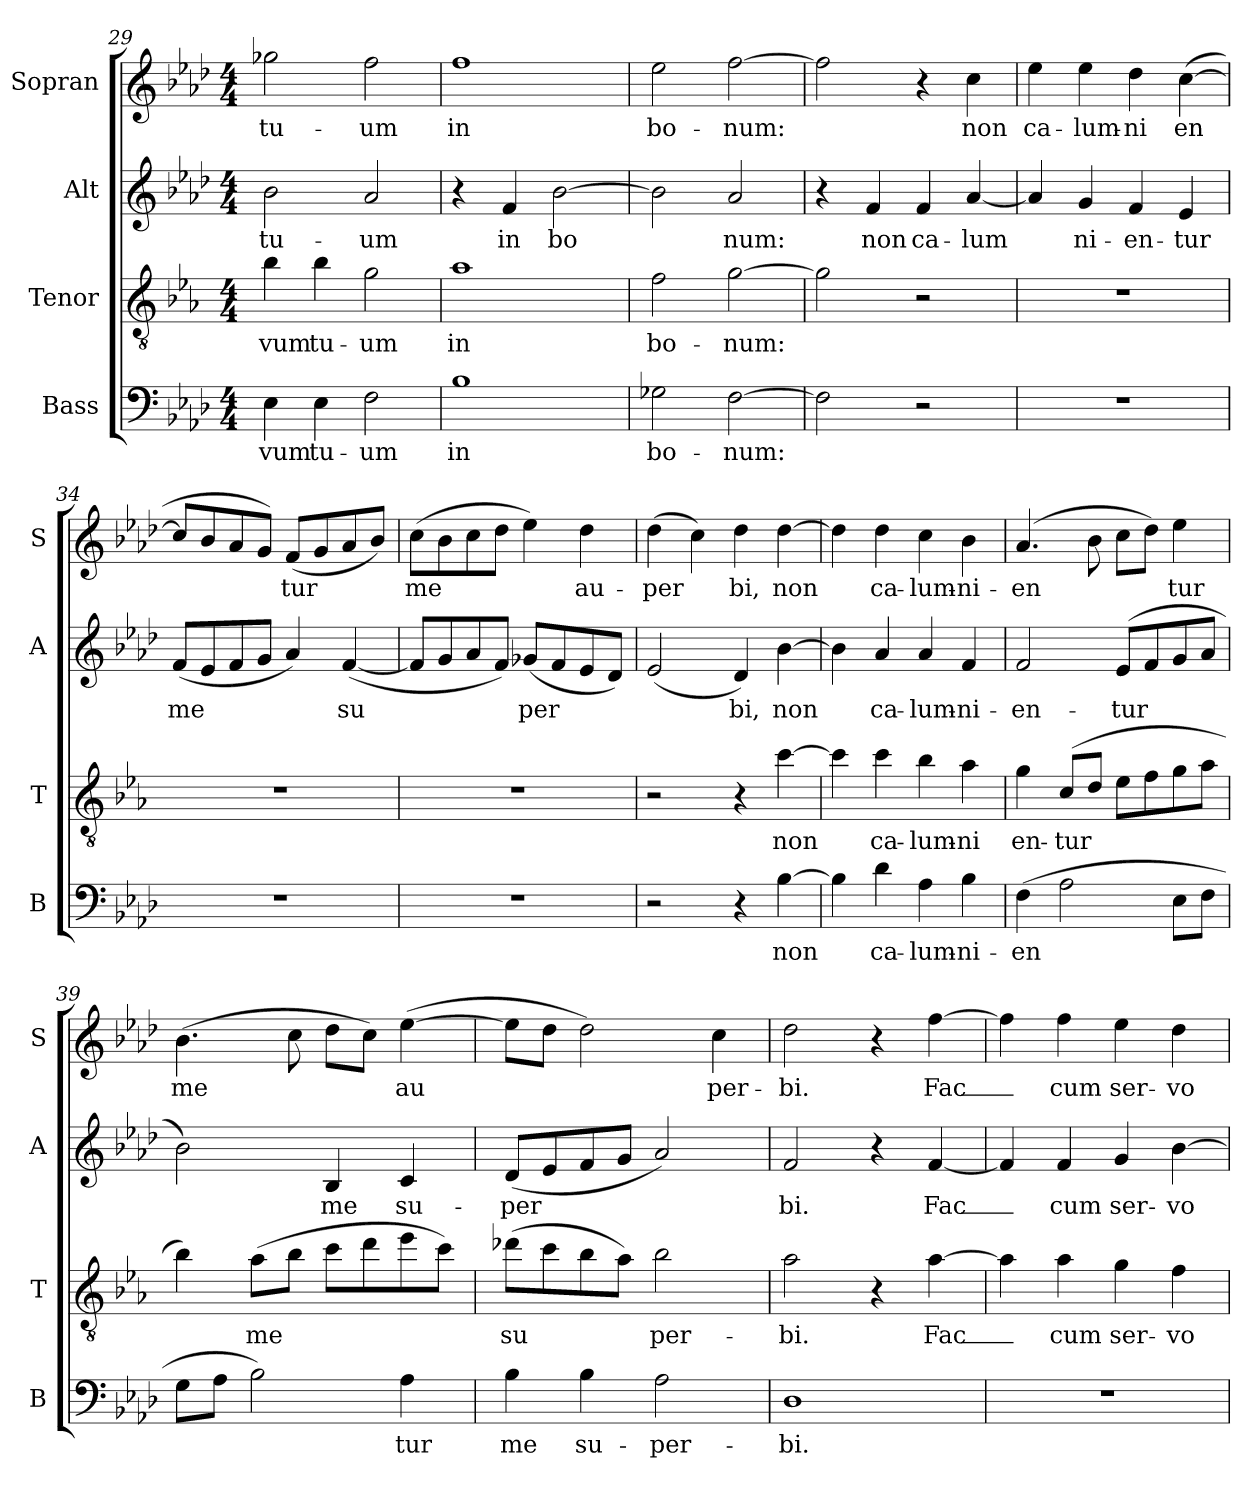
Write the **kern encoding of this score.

**kern	**text	**kern	**text	**kern	**text	**kern	**text
*part4	*part4	*part3	*part3	*part2	*part2	*part1	*part1
*staff4	*staff4	*staff3	*staff3	*staff2	*staff2	*staff1	*staff1
*I"Bass	*	*I"Tenor	*	*I"Alt	*	*I"Sopran	*
*I'B	*	*I'T	*	*I'A	*	*I'S	*
*clefF4	*	*clefGv2	*	*clefG2	*	*clefG2	*
*	*	*ITrd4c7	*	*	*	*	*
*k[b-e-a-d-]	*	*k[b-e-a-d-]	*	*k[b-e-a-d-]	*	*k[b-e-a-d-]	*
*M4/4	*	*M4/4	*	*M4/4	*	*M4/4	*
=29	=29	=29	=29	=29	=29	=29	=29
!	!LO:LY:b	!	!LO:LY:b	!	!LO:LY:b	!	!LO:LY:b
4E-\	vum	4e-\	vum	2b-\	tu-	2gg-X\	tu-
!	!LO:LY:b	!	!LO:LY:b	!	!	!	!
4E-\	tu-	4e-\	tu-	.	.	.	.
!	!LO:LY:b	!	!LO:LY:b	!	!LO:LY:b	!	!LO:LY:b
2F\	um	2c\	um	2a-/	um	2ff\	um
!!LO:LB:g=z
=30	=30	=30	=30	=30	=30	=30	=30
!	!LO:LY:b	!	!LO:LY:b	!	!	!	!LO:LY:b
1B-	in	1d-	in	4r	.	1ff	in
!	!	!	!	!	!LO:LY:b	!	!
.	.	.	.	4f/	in	.	.
!	!	!	!	!	!LO:LY:b	!	!
.	.	.	.	[2b-\	bo	.	.
=31	=31	=31	=31	=31	=31	=31	=31
!	!LO:LY:b	!	!LO:LY:b	!	!	!	!LO:LY:b
2G-X\	bo-	2B-\	bo-	2b-\]	.	2ee-\	bo-
!	!LO:LY:b	!	!LO:LY:b	!	!LO:LY:b	!	!LO:LY:b
[2F\	num:	[2c\	num:	2a-/	num:	[2ff\	num:
=32	=32	=32	=32	=32	=32	=32	=32
2F\]	.	2c\]	.	4r	.	2ff\]	.
!	!	!	!	!	!LO:LY:b	!	!
.	.	.	.	4f/	non	.	.
!	!	!	!	!	!LO:LY:b	!	!
2r	.	2r	.	4f/	ca-	4r	.
!	!	!	!	!	!LO:LY:b	!	!LO:LY:b
.	.	.	.	[4a-/	lum	4cc\	non
=33	=33	=33	=33	=33	=33	=33	=33
!	!	!	!	!	!	!	!LO:LY:b
1r	.	1r	.	4a-/]	.	4ee-\	ca-
!	!	!	!	!	!LO:LY:b	!	!LO:LY:b
.	.	.	.	4g/	ni-	4ee-\	lum-
!	!	!	!	!	!LO:LY:b	!	!LO:LY:b
.	.	.	.	4f/	en-	4dd-\	ni
!	!	!	!	!	!LO:LY:b	!	!LO:LY:b
.	.	.	.	4e-/	tur	([4cc\	en
=34	=34	=34	=34	=34	=34	=34	=34
!	!	!	!	!	!LO:LY:b	!	!
1r	.	1r	.	(8f/L	me	8cc/L]	.
.	.	.	.	8e-/	.	8b-/	.
.	.	.	.	8f/	.	8a-/	.
.	.	.	.	8g/J	.	8g/J)	.
!	!	!	!	!	!	!	!LO:LY:b
.	.	.	.	4a-/)	.	(8f/L	tur
.	.	.	.	.	.	8g/	.
!	!	!	!	!	!LO:LY:b	!	!
.	.	.	.	([4f/	su	8a-/	.
.	.	.	.	.	.	8b-/J)	.
=35	=35	=35	=35	=35	=35	=35	=35
!	!	!	!	!	!	!	!LO:LY:b
1r	.	1r	.	8f/L]	.	(8cc\L	me
.	.	.	.	8g/	.	8b-\	.
.	.	.	.	8a-/	.	8cc\	.
.	.	.	.	8f/J)	.	8dd-\J	.
!	!	!	!	!	!LO:LY:b	!	!
.	.	.	.	(8g-X/L	per	4ee-\)	.
.	.	.	.	8f/	.	.	.
!	!	!	!	!	!	!	!LO:LY:b
.	.	.	.	8e-/	.	4dd-\	au-
.	.	.	.	8d-/J)	.	.	.
!!LO:LB:g=z
=36	=36	=36	=36	=36	=36	=36	=36
!	!	!	!	!	!LO:LY:b	!	!LO:LY:b
2r	.	2r	.	(2e-/	_-	(4dd-\	per
.	.	.	.	.	.	4cc\)	.
!	!	!	!	!	!LO:LY:b	!	!LO:LY:b
4r	.	4r	.	4d-/)	bi,	4dd-\	bi,
!	!LO:LY:b	!	!LO:LY:b	!	!LO:LY:b	!	!LO:LY:b
[4B-\	non	[4f\	non	[4b-\	non	[4dd-\	non
=37	=37	=37	=37	=37	=37	=37	=37
4B-\]	.	4f\]	.	4b-\]	.	4dd-\]	.
!	!LO:LY:b	!	!LO:LY:b	!	!LO:LY:b	!	!LO:LY:b
4d-\	ca-	4f\	ca-	4a-/	ca-	4dd-\	ca-
!	!LO:LY:b	!	!LO:LY:b	!	!LO:LY:b	!	!LO:LY:b
4A-\	lum-	4e-\	lum-	4a-/	lum-	4cc\	lum-
!	!LO:LY:b	!	!LO:LY:b	!	!LO:LY:b	!	!LO:LY:b
4B-\	ni-	4d-\	ni	4f/	ni-	4b-\	ni-
=38	=38	=38	=38	=38	=38	=38	=38
!	!LO:LY:b	!	!LO:LY:b	!	!LO:LY:b	!	!LO:LY:b
(4F\	en	4c\	en-	2f/	en-	(4.a-/	en
!	!	!	!LO:LY:b	!	!	!	!
2A-\	.	(8F/L	tur	.	.	.	.
.	.	8G/J	.	.	.	8b-\	.
!	!	!	!	!	!LO:LY:b	!	!
.	.	8A-\L	.	(8e-/L	tur	8cc\L	.
.	.	8B-\	.	8f/	.	8dd-\J)	.
!	!	!	!	!	!	!	!LO:LY:b
8E-\L	.	8c\	.	8g/	.	4ee-\	tur
8F\J	.	8d-\J	.	8a-/J	.	.	.
=39	=39	=39	=39	=39	=39	=39	=39
!	!	!	!	!	!	!	!LO:LY:b
8G\L	.	4e-\)	.	2b-\)	.	(4.b-\	me
8A-\J	.	.	.	.	.	.	.
!	!	!	!LO:LY:b	!	!	!	!
2B-\)	.	(8d-\L	me	.	.	.	.
.	.	8e-\J	.	.	.	8cc\	.
!	!	!	!	!	!LO:LY:b	!	!
.	.	8f\L	.	4B-/	me	8dd-\L	.
.	.	8g\	.	.	.	8cc\J)	.
!	!LO:LY:b	!	!	!	!LO:LY:b	!	!LO:LY:b
4A-\	tur	8a-\	.	4c/	su-	([4ee-\	au
.	.	8f\J)	.	.	.	.	.
=40	=40	=40	=40	=40	=40	=40	=40
!	!LO:LY:b	!	!LO:LY:b	!	!LO:LY:b	!	!
4B-\	me	(8g-X\L	su	(8d-/L	per	8ee-\L]	.
.	.	8f\	.	8e-/	.	8dd-\J	.
!	!LO:LY:b	!	!	!	!	!	!
4B-\	su-	8e-\	.	8f/	.	2dd-\)	.
.	.	8d-\J)	.	8g/J	.	.	.
!	!LO:LY:b	!	!LO:LY:b	!	!	!	!
2A-\	per-	2e-\	per-	2a-/)	.	.	.
!	!	!	!	!	!	!	!LO:LY:b
.	.	.	.	.	.	4cc\	per-
!!LO:LB:g=z
=41	=41	=41	=41	=41	=41	=41	=41
!	!LO:LY:b	!	!LO:LY:b	!	!LO:LY:b	!	!LO:LY:b
1D-	bi.	2d-\	bi.	2f/	bi.	2dd-\	bi.
.	.	4r	.	4r	.	4r	.
!	!	!	!LO:LY:b	!	!LO:LY:b	!	!LO:LY:b
.	.	[4d-\	Fac_-	[4f/	Fac_-	[4ff\	Fac_-
!!LO:PB:g=z
=42	=42	=42	=42	=42	=42	=42	=42
!	!	!	!LO:LY:b	!	!LO:LY:b	!	!LO:LY:b
1r	.	4d-\]	_	4f/]	_	4ff\]	_
!	!	!	!LO:LY:b	!	!LO:LY:b	!	!LO:LY:b
.	.	4d-\	cum	4f/	cum	4ff\	cum
!	!	!	!LO:LY:b	!	!LO:LY:b	!	!LO:LY:b
.	.	4c\	ser-	4g/	ser-	4ee-\	ser-
!	!	!	!LO:LY:b	!	!LO:LY:b	!	!LO:LY:b
.	.	4B-\	vo	[4b-\	vo	4dd-\	vo
=	=	=	=	=	=	=	=
*-	*-	*-	*-	*-	*-	*-	*-
